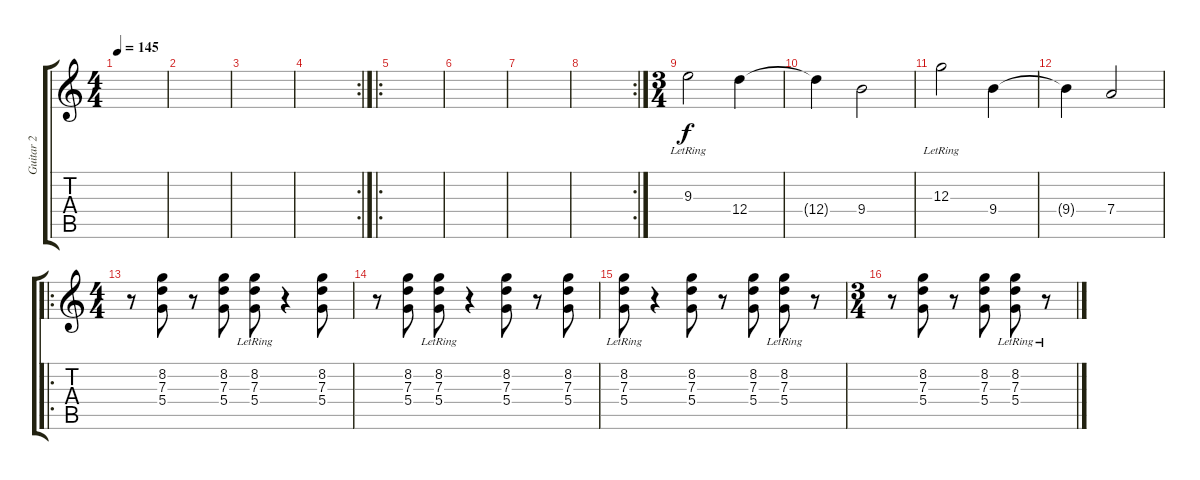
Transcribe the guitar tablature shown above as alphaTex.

\track ("Guitar 2" "Guitar 2") {instrument electricguitarclean}
\staff {score tabs}
\tuning (E4 B3 G3 D3 A2 D2) {hide}
\ts (4 4)
\tempo 145
\clef g2
\ks c
|
|
|
\rc 2
|
\ro
|
|
|
\rc 2
|
\ts (3 4)
9.3{lr}.2 12.4.4 |
12.4{t}.4 9.4.2 |
12.3{lr}.2 9.4.4 |
9.4{t}.4 7.4.2 |
\ro
\ts (4 4)
r.8 (8.2 7.3 5.4).8 r.8 (8.2 7.3 5.4).8 (8.2{lr} 7.3{lr} 5.4{lr}).8 r.4 (8.2 7.3 5.4).8 |
r.8 (8.2 7.3 5.4).8 (8.2{lr} 7.3{lr} 5.4{lr}).8 r.4 (8.2 7.3 5.4).8 r.8 (8.2 7.3 5.4).8 |
(8.2{lr} 7.3{lr} 5.4{lr}).8 r.4 (8.2 7.3 5.4).8 r.8 (8.2 7.3 5.4).8 (8.2{lr} 7.3{lr} 5.4{lr}).8 r.8 |
\ts (3 4)
r.8 (8.2 7.3 5.4).8 r.8 (8.2 7.3 5.4).8 (8.2{lr} 7.3{lr} 5.4{lr}).8 r.8
